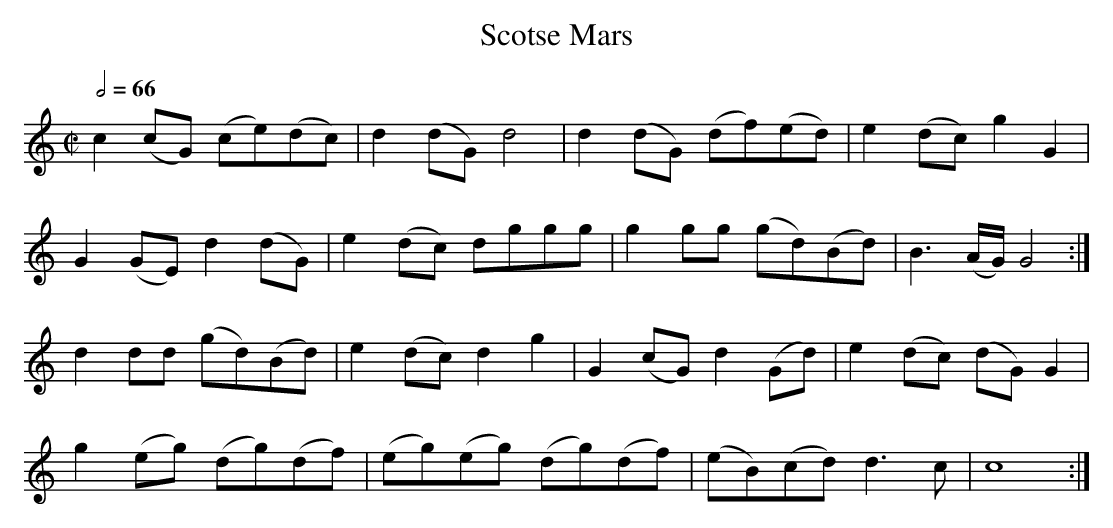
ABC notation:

X:1
T:Scotse Mars
M:C|
L:1/8
Q:1/2=66
K:C
c2(cG) (ce)(dc)| d2 (dG)  d4     | d2 (dG) (df)(ed)|e2(dc)   g2 G2|
G2(GE)  d2 (dG)| e2 (dc)  dggg   | g2  gg  (gd)(Bd)|B3(A/G/) G4  :|
d2 dd  (gd)(Bd)| e2 (dc)  d2  g2 | G2 (cG)  d2 (Gd)|e2(dc)  (dG)G2|
g2(eg) (dg)(df)|(eg)(eg) (dg)(df)|(eB)(cd)  d3c    |c8           :|
